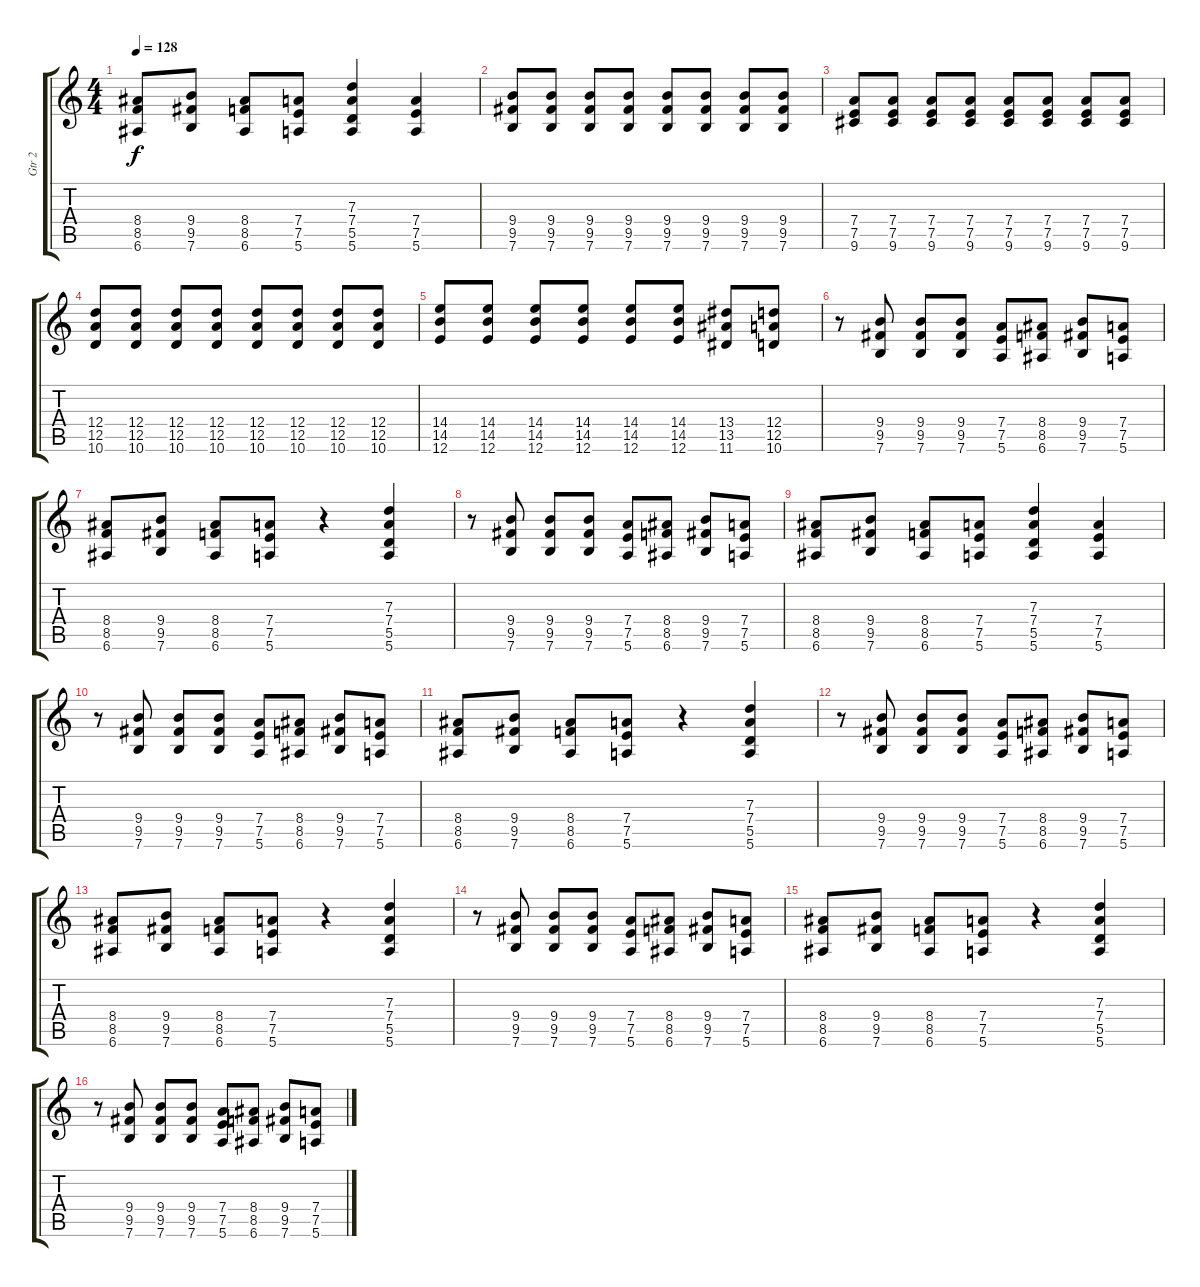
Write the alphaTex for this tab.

\track ("Gtr 2" "Gtr 2") {instrument overdrivenguitar}
\staff {score tabs}
\tuning (E4 B3 G3 D3 A2 E2) {hide}
\ts (4 4)
\tempo 128
\clef g2
\ks c
(8.4 8.5 6.6).8{dy f} (9.4 9.5 7.6).8 (8.4 8.5 6.6).8 (7.4 7.5 5.6).8 (7.3 7.4 5.5 5.6).4 (7.4 7.5 5.6).4 |
(9.4 9.5 7.6).8 (9.4 9.5 7.6).8 (9.4 9.5 7.6).8 (9.4 9.5 7.6).8 (9.4 9.5 7.6).8 (9.4 9.5 7.6).8 (9.4 9.5 7.6).8 (9.4 9.5 7.6).8 |
(7.4 7.5 9.6).8 (7.4 7.5 9.6).8 (7.4 7.5 9.6).8 (7.4 7.5 9.6).8 (7.4 7.5 9.6).8 (7.4 7.5 9.6).8 (7.4 7.5 9.6).8 (7.4 7.5 9.6).8 |
(12.4 12.5 10.6).8 (12.4 12.5 10.6).8 (12.4 12.5 10.6).8 (12.4 12.5 10.6).8 (12.4 12.5 10.6).8 (12.4 12.5 10.6).8 (12.4 12.5 10.6).8 (12.4 12.5 10.6).8 |
(14.4 14.5 12.6).8 (14.4 14.5 12.6).8 (14.4 14.5 12.6).8 (14.4 14.5 12.6).8 (14.4 14.5 12.6).8 (14.4 14.5 12.6).8 (13.4 13.5 11.6).8 (12.4 12.5 10.6).8 |
r.8 (9.4 9.5 7.6).8 (9.4 9.5 7.6).8 (9.4 9.5 7.6).8 (7.4 7.5 5.6).8 (8.4 8.5 6.6).8 (9.4 9.5 7.6).8 (7.4 7.5 5.6).8 |
(8.4 8.5 6.6).8 (9.4 9.5 7.6).8 (8.4 8.5 6.6).8 (7.4 7.5 5.6).8 r.4 (7.3 7.4 5.5 5.6).4 |
r.8 (9.4 9.5 7.6).8 (9.4 9.5 7.6).8 (9.4 9.5 7.6).8 (7.4 7.5 5.6).8 (8.4 8.5 6.6).8 (9.4 9.5 7.6).8 (7.4 7.5 5.6).8 |
(8.4 8.5 6.6).8 (9.4 9.5 7.6).8 (8.4 8.5 6.6).8 (7.4 7.5 5.6).8 (7.3 7.4 5.5 5.6).4 (7.4 7.5 5.6).4 |
r.8 (9.4 9.5 7.6).8 (9.4 9.5 7.6).8 (9.4 9.5 7.6).8 (7.4 7.5 5.6).8 (8.4 8.5 6.6).8 (9.4 9.5 7.6).8 (7.4 7.5 5.6).8 |
(8.4 8.5 6.6).8 (9.4 9.5 7.6).8 (8.4 8.5 6.6).8 (7.4 7.5 5.6).8 r.4 (7.3 7.4 5.5 5.6).4 |
r.8 (9.4 9.5 7.6).8 (9.4 9.5 7.6).8 (9.4 9.5 7.6).8 (7.4 7.5 5.6).8 (8.4 8.5 6.6).8 (9.4 9.5 7.6).8 (7.4 7.5 5.6).8 |
(8.4 8.5 6.6).8 (9.4 9.5 7.6).8 (8.4 8.5 6.6).8 (7.4 7.5 5.6).8 r.4 (7.3 7.4 5.5 5.6).4 |
r.8 (9.4 9.5 7.6).8 (9.4 9.5 7.6).8 (9.4 9.5 7.6).8 (7.4 7.5 5.6).8 (8.4 8.5 6.6).8 (9.4 9.5 7.6).8 (7.4 7.5 5.6).8 |
(8.4 8.5 6.6).8 (9.4 9.5 7.6).8 (8.4 8.5 6.6).8 (7.4 7.5 5.6).8 r.4 (7.3 7.4 5.5 5.6).4 |
r.8 (9.4 9.5 7.6).8 (9.4 9.5 7.6).8 (9.4 9.5 7.6).8 (7.4 7.5 5.6).8 (8.4 8.5 6.6).8 (9.4 9.5 7.6).8 (7.4 7.5 5.6).8
